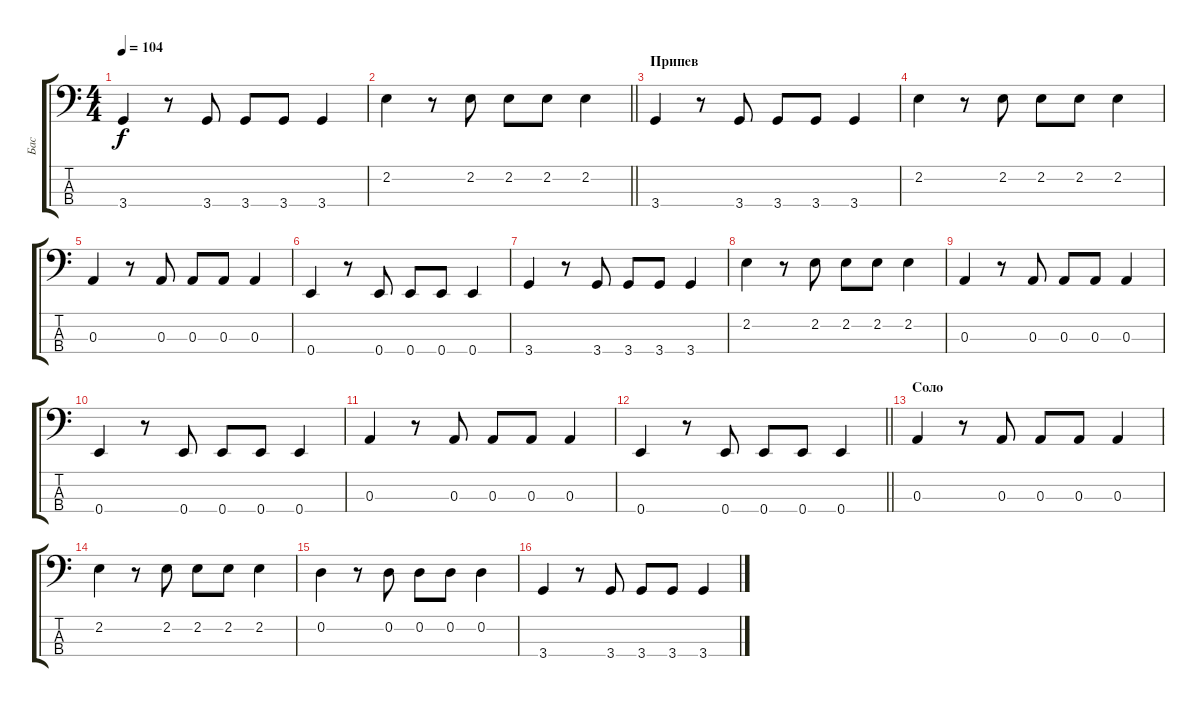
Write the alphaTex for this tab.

\track ("Бас" "Бас") {instrument electricbassfinger}
\staff {score tabs}
\tuning (G2 D2 A1 E1) {hide}
\ts (4 4)
\tempo 104
\clef f4
\ks c
3.4.4{dy f} r.8 3.4.8 3.4.8 3.4.8 3.4.4 |
\barLineRight lightlight
2.2.4 r.8 2.2.8 2.2.8 2.2.8 2.2.4 |
\section ("" "Припев")
3.4.4 r.8 3.4.8 3.4.8 3.4.8 3.4.4 |
2.2.4 r.8 2.2.8 2.2.8 2.2.8 2.2.4 |
0.3.4 r.8 0.3.8 0.3.8 0.3.8 0.3.4 |
0.4.4 r.8 0.4.8 0.4.8 0.4.8 0.4.4 |
3.4.4 r.8 3.4.8 3.4.8 3.4.8 3.4.4 |
2.2.4 r.8 2.2.8 2.2.8 2.2.8 2.2.4 |
0.3.4 r.8 0.3.8 0.3.8 0.3.8 0.3.4 |
0.4.4 r.8 0.4.8 0.4.8 0.4.8 0.4.4 |
0.3.4 r.8 0.3.8 0.3.8 0.3.8 0.3.4 |
\barLineRight lightlight
0.4.4 r.8 0.4.8 0.4.8 0.4.8 0.4.4 |
\section ("" "Соло")
0.3.4 r.8 0.3.8 0.3.8 0.3.8 0.3.4 |
2.2.4 r.8 2.2.8 2.2.8 2.2.8 2.2.4 |
0.2.4 r.8 0.2.8 0.2.8 0.2.8 0.2.4 |
3.4.4 r.8 3.4.8 3.4.8 3.4.8 3.4.4
